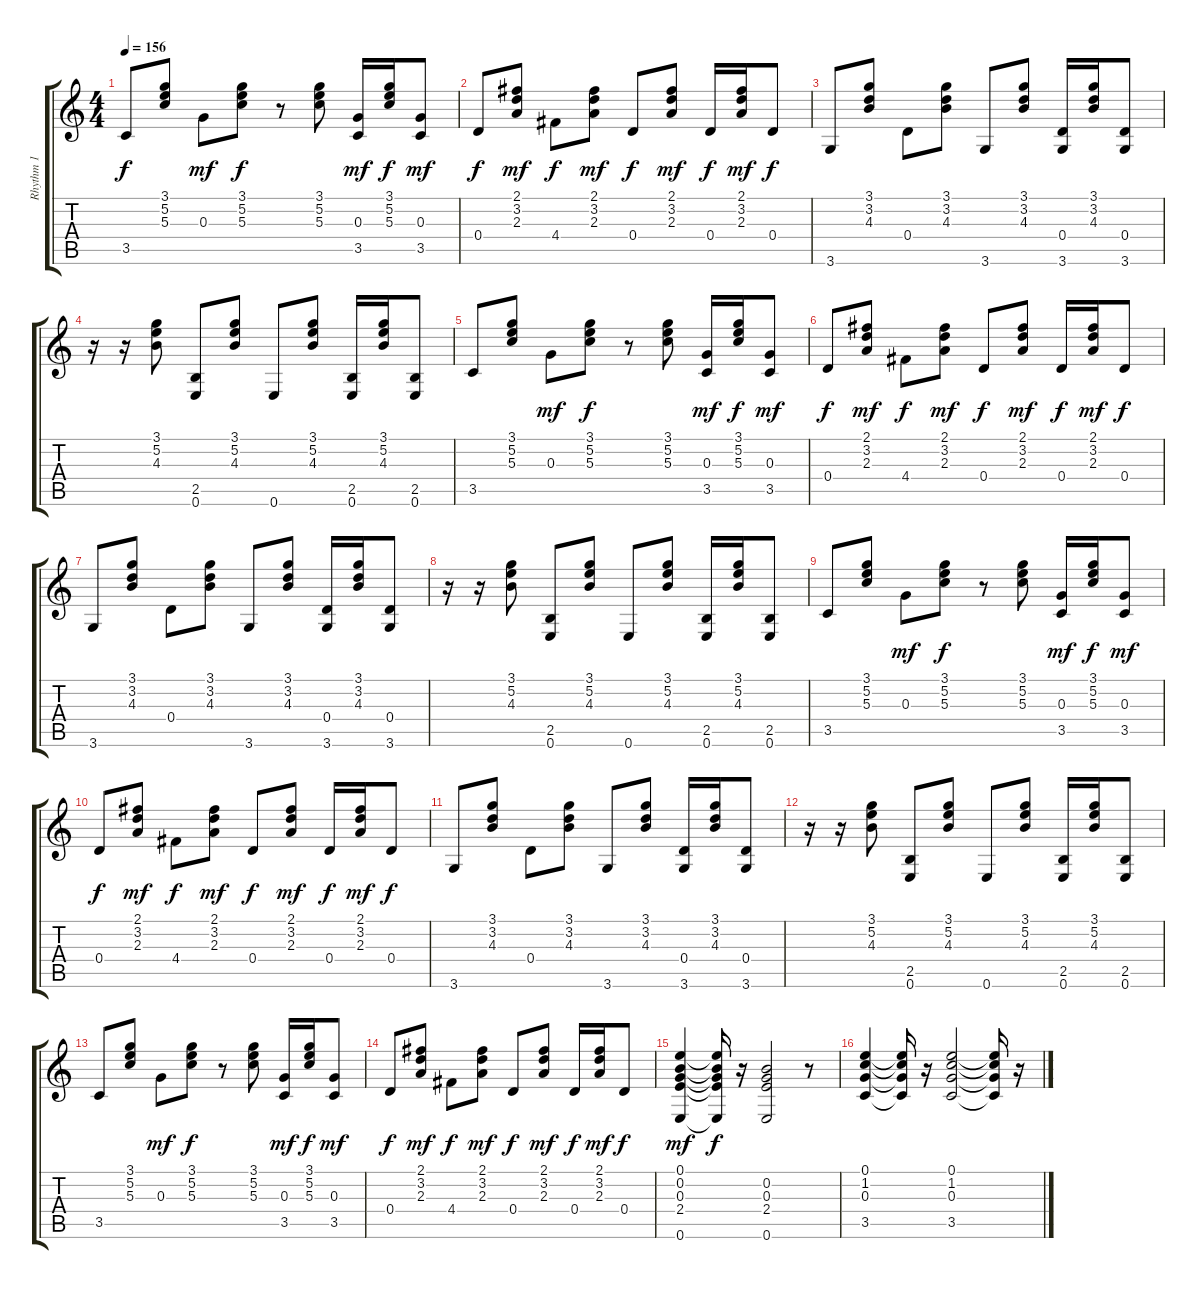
\track ("Rhythm 1" "Rhythm 1") {instrument acousticguitarsteel}
\staff {score tabs}
\tuning (E4 B3 G3 D3 A2 E2) {hide}
\ts (4 4)
\tempo 156
\clef g2
\ks c
3.5.8{dy f} (3.1 5.2 5.3).8 0.3.8{dy mf} (3.1 5.2 5.3).8{dy f} r.8 (3.1 5.2 5.3).8 (0.3 3.5).16{dy mf} (3.1 5.2 5.3).16{dy f} (0.3 3.5).8{dy mf} |
0.4.8{dy f} (2.1 3.2 2.3).8{dy mf} 4.4.8{dy f} (2.1 3.2 2.3).8{dy mf} 0.4.8{dy f} (2.1 3.2 2.3).8{dy mf} 0.4.16{dy f} (2.1 3.2 2.3).16{dy mf} 0.4.8{dy f} |
3.6.8 (3.1 3.2 4.3).8 0.4.8 (3.1 3.2 4.3).8 3.6.8 (3.1 3.2 4.3).8 (0.4 3.6).16 (3.1 3.2 4.3).16 (0.4 3.6).8 |
r.16 r.16 (3.1 5.2 4.3).8 (2.5 0.6).8 (3.1 5.2 4.3).8 0.6.8 (3.1 5.2 4.3).8 (2.5 0.6).16 (3.1 5.2 4.3).16 (2.5 0.6).8 |
3.5.8 (3.1 5.2 5.3).8 0.3.8{dy mf} (3.1 5.2 5.3).8{dy f} r.8 (3.1 5.2 5.3).8 (0.3 3.5).16{dy mf} (3.1 5.2 5.3).16{dy f} (0.3 3.5).8{dy mf} |
0.4.8{dy f} (2.1 3.2 2.3).8{dy mf} 4.4.8{dy f} (2.1 3.2 2.3).8{dy mf} 0.4.8{dy f} (2.1 3.2 2.3).8{dy mf} 0.4.16{dy f} (2.1 3.2 2.3).16{dy mf} 0.4.8{dy f} |
3.6.8 (3.1 3.2 4.3).8 0.4.8 (3.1 3.2 4.3).8 3.6.8 (3.1 3.2 4.3).8 (0.4 3.6).16 (3.1 3.2 4.3).16 (0.4 3.6).8 |
r.16 r.16 (3.1 5.2 4.3).8 (2.5 0.6).8 (3.1 5.2 4.3).8 0.6.8 (3.1 5.2 4.3).8 (2.5 0.6).16 (3.1 5.2 4.3).16 (2.5 0.6).8 |
3.5.8 (3.1 5.2 5.3).8 0.3.8{dy mf} (3.1 5.2 5.3).8{dy f} r.8 (3.1 5.2 5.3).8 (0.3 3.5).16{dy mf} (3.1 5.2 5.3).16{dy f} (0.3 3.5).8{dy mf} |
0.4.8{dy f} (2.1 3.2 2.3).8{dy mf} 4.4.8{dy f} (2.1 3.2 2.3).8{dy mf} 0.4.8{dy f} (2.1 3.2 2.3).8{dy mf} 0.4.16{dy f} (2.1 3.2 2.3).16{dy mf} 0.4.8{dy f} |
3.6.8 (3.1 3.2 4.3).8 0.4.8 (3.1 3.2 4.3).8 3.6.8 (3.1 3.2 4.3).8 (0.4 3.6).16 (3.1 3.2 4.3).16 (0.4 3.6).8 |
r.16 r.16 (3.1 5.2 4.3).8 (2.5 0.6).8 (3.1 5.2 4.3).8 0.6.8 (3.1 5.2 4.3).8 (2.5 0.6).16 (3.1 5.2 4.3).16 (2.5 0.6).8 |
3.5.8 (3.1 5.2 5.3).8 0.3.8{dy mf} (3.1 5.2 5.3).8{dy f} r.8 (3.1 5.2 5.3).8 (0.3 3.5).16{dy mf} (3.1 5.2 5.3).16{dy f} (0.3 3.5).8{dy mf} |
0.4.8{dy f} (2.1 3.2 2.3).8{dy mf} 4.4.8{dy f} (2.1 3.2 2.3).8{dy mf} 0.4.8{dy f} (2.1 3.2 2.3).8{dy mf} 0.4.16{dy f} (2.1 3.2 2.3).16{dy mf} 0.4.8{dy f} |
(0.1 0.2 0.3 2.4 0.6).4{dy mf} (0.1{t} 0.2{t} 0.3{t} 2.4{t} 0.6{t}).16{dy f} r.16 (0.2 0.3 2.4 0.6).2 r.8 |
(0.1 1.2 0.3 3.5).4 (0.1{t} 1.2{t} 0.3{t} 3.5{t}).16 r.16 (0.1 1.2 0.3 3.5).2 (0.1{t} 1.2{t} 0.3{t} 3.5{t}).16 r.16
